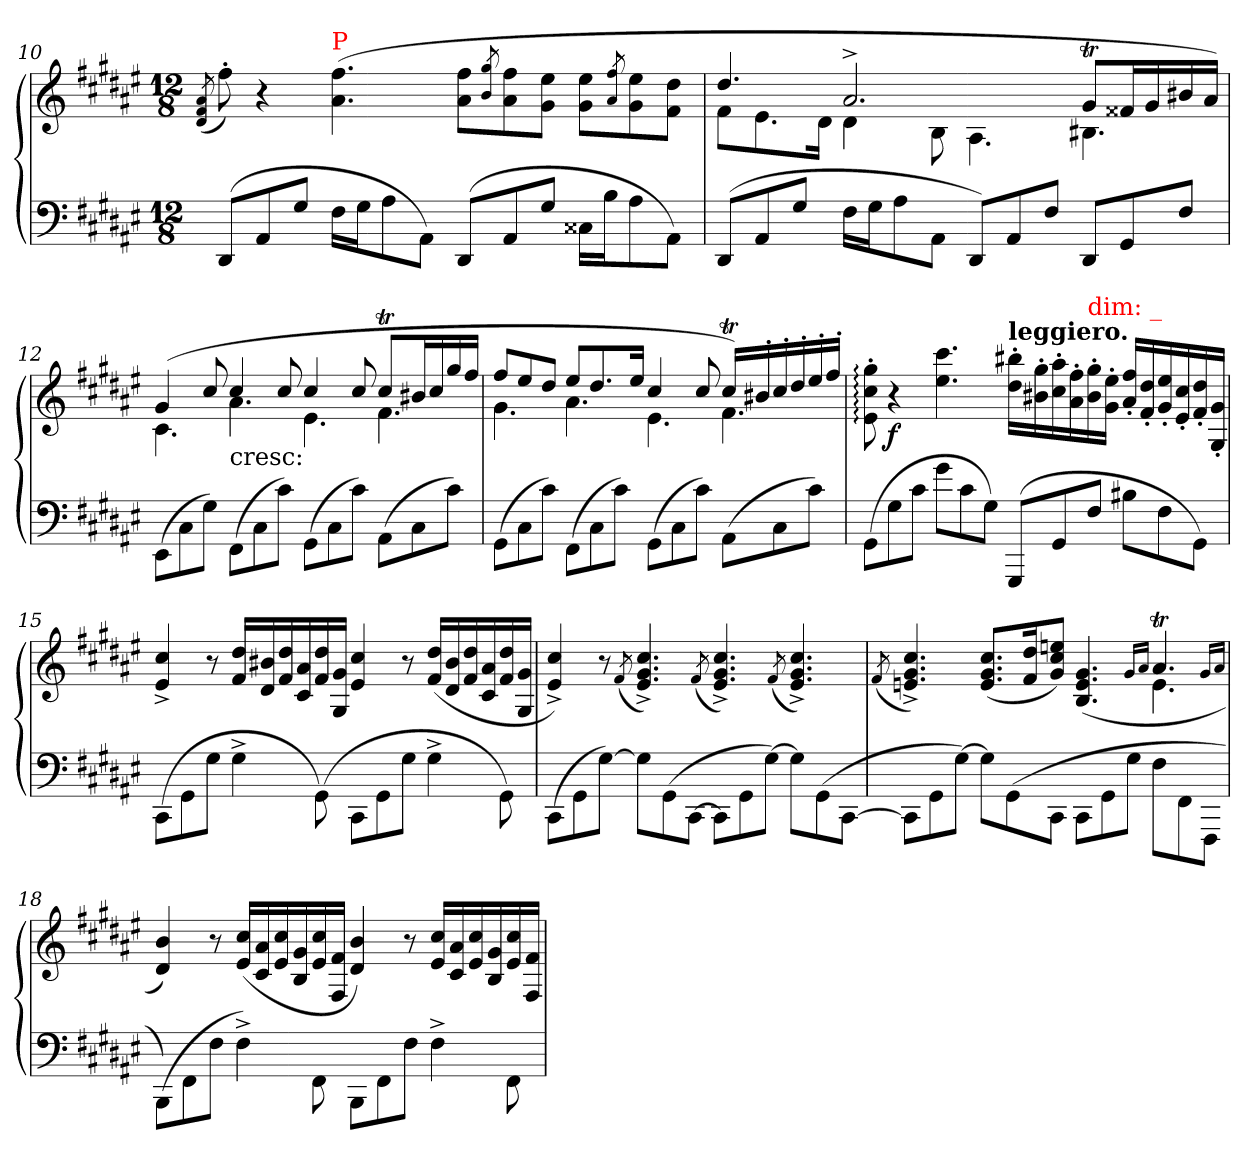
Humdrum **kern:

**kern	**kern	**dynam
*part1	*part1	*part1
*staff2	*staff1	*staff1/2
*clefF4	*clefG2	*
*k[f#c#g#d#a#e#]	*k[f#c#g#d#a#e#]	*
*F#:	*F#:	*
*M12/8	*M12/8	*
=10	=10	=10
.	(8qa#/ 8qf#/ 8qd#/	.
(8DD#L	8ff#')	.
8AA#	4r	.
8G#J	.	.
!	!LO:TX:a:color=red:t=P	!
16F#LL	(>4.ff# 4.a#	.
16G#J	.	.
8A#	.	.
8AA#J)	.	.
(>8DD#L	8ff# 8a#L	.
.	8qgg#/ 8qb/	.
8AA#	8ff# 8a#	.
8G#J	8ee# 8g#J	.
16C##XLL	8ee# 8g#L	.
16BJ	.	.
.	8qff#/ 8qa#/	.
8A#	8ee# 8g#	.
8AA#J)	8dd# 8f#J	.
=11	=11	=11
*	*^	*
(8DD#L	4.dd#	8f#L	.
8AA#	.	8.e#	.
8G#J	.	.	.
.	.	16d#Jk	.
16F#LL	2.a#^>	4d#	.
16G#J	.	.	.
8A#	.	.	.
8AA#J	.	8B	.
8DD#L)	.	4.A#	.
8AA#	.	.	.
8F#J	.	.	.
8DD#L	8g#TL	4.B#X	.
8GG#	16f##XL	.	.
.	16g#	.	.
8F#J	16b#X	.	.
.	16a#JJ)	.	.
=12	=12	=12	=12
(>8EE#\L	(>4g#	4.c#	.
8C#	.	.	.
8G#J)	8cc#	.	.
!	!LO:TX:c:t=cresc&colon;	!	!
(>8FF#L	4cc#	4.a#	.
8C#	.	.	.
8c#J)	8cc#	.	.
(>8GG#L	4cc#	4.e#	.
8C#	.	.	.
8c#J)	8cc#	.	.
(>8AA#L	8cc#TL	4.f#	.
8C#	16b#XL	.	.
.	16cc#	.	.
8c#J)	16gg#	.	.
.	16ff#JJ	.	.
=13	=13	=13	=13
(8GG#L	8ff#L	4.g#	.
8C#	8ee#	.	.
8c#J)	8dd#J	.	.
(8FF#L	8ee#L	4.a#	.
8C#	8.dd#	.	.
8c#J)	.	.	.
.	16ee#Jk	.	.
(8GG#L	4cc#	4.e#	.
8C#	.	.	.
8c#J)	8cc#	.	.
(8AA#L	16cc#TLL)	4.f#	.
.	16b#X'	.	.
8C#	16cc#'	.	.
.	16dd#'	.	.
8c#J)	16ee#'	.	.
.	16ff#'JJ	.	.
*	*v	*v	*
=14	=14	=14
(8GG#L	8gg#:' 8cc#:' 8e#:'	.
8G#	4r	f
8c#J	.	.
8g#L	4.ccc# 4.ee#	.
8c#	.	.
8G#J)	.	.
!	!LO:TX:a:B:t=leggiero.	!
(>8GGG#L	16bb#X' 16dd#'LL	.
.	16gg#' 16b#X'	.
8GG#	16aa#' 16cc#'	.
.	16ff#' 16a#'	.
!	!LO:TX:a:color=red:t=dim&colon; _	!
8F#J	16gg#' 16b#'	.
.	16ee#' 16g#'JJ	.
8B#XL	16ff#' 16a#'LL	.
.	16dd#' 16f#'	.
8F#	(>16ee#' 16g#'	.
.	16cc#' 16e#'	.
8GG#J)	16dd#' 16f#'	.
.	16g#' 16G#'JJ	.
=15	=15	=15
(8CC#\L	4cc#^> 4e#^>	.
8GG#	.	.
8G#J	8r	.
4G#^<	16dd# 16f#LL	.
.	16b#X 16d#	.
.	16dd# 16f#	.
.	16a# 16c#	.
(>8GG#\)	16dd# 16f#	.
.	16g# 16G#JJ	.
8CC#\L	4cc# 4e#	.
8GG#	.	.
8G#J	8r	.
4G#^<	(>16dd# 16f#LL	.
.	16b# 16d#	.
.	16dd# 16f#	.
.	16a# 16c#	.
8GG#\)	16dd# 16f#	.
.	16g# 16G#JJ	.
=16	=16	=16
(>8CC#\L	4cc#^< 4e#^<)	.
8GG#	.	.
[8G#J)	8r	.
.	(<8qf#/	.
8G#\L]	4.cc#^< 4.g#^< 4.e#^<)	.
(>8GG#	.	.
[8CC#J	.	.
.	(<8qf#/	.
8CC#\L]	4.cc#^< 4.g#^< 4.e#^<)	.
8GG#	.	.
[8G#J)	.	.
.	(<8qf#/	.
8G#\L]	4.cc#^< 4.g#^< 4.e#^<)	.
(>8GG#	.	.
[8CC#J	.	.
=17	=17	=17
.	(<8qf#/	.
*	*^	*
8CC#\L]	4.cc#^ 4.g#^ 4.en^)	4.ryy	.
8GG#	.	.	.
[8G#J)	.	.	.
8G#\L]	(>8.cc# 8.g# 8.eL	4.ryy	.
(>8GG#	.	.	.
.	16dd# 16f#k	.	.
8CC#J	8een 8cc# 8g#J)	.	.
8CC#\L	(>4.g# 4.e 4.B	4.ryy	.
8GG#	.	.	.
8G#J	.	.	.
.	16qqg#/LL	.	.
.	16qqa#/JJ	.	.
8F#\L	4.a#t/	4.e\	.
8FF#	.	.	.
8FFF#J	.	.	.
*	*v	*v	*
.	16qqg#TTTLL	.
.	16qqa#JJ	.
=18	=18	=18
(8BBB\L)	4b 4d#)	.
8FF#	.	.
8F#J	8r	.
4F#^<)	(>16cc# 16e#LL	.
.	16a# 16c#	.
.	16cc# 16e#	.
.	16g# 16B	.
8FF#\)	16cc# 16e#	.
.	16f#/ 16F#/JJ	.
8BBB\L	4b 4d#)	.
8FF#	.	.
8F#J	8r	.
4F#^<	16cc# 16e#LL	.
.	16a# 16c#	.
.	16cc# 16e#	.
.	16g# 16B	.
8FF#\	16cc# 16e#	.
.	(>16f#/ 16F#/JJ	.
=	=	=
*-	*-	*-
